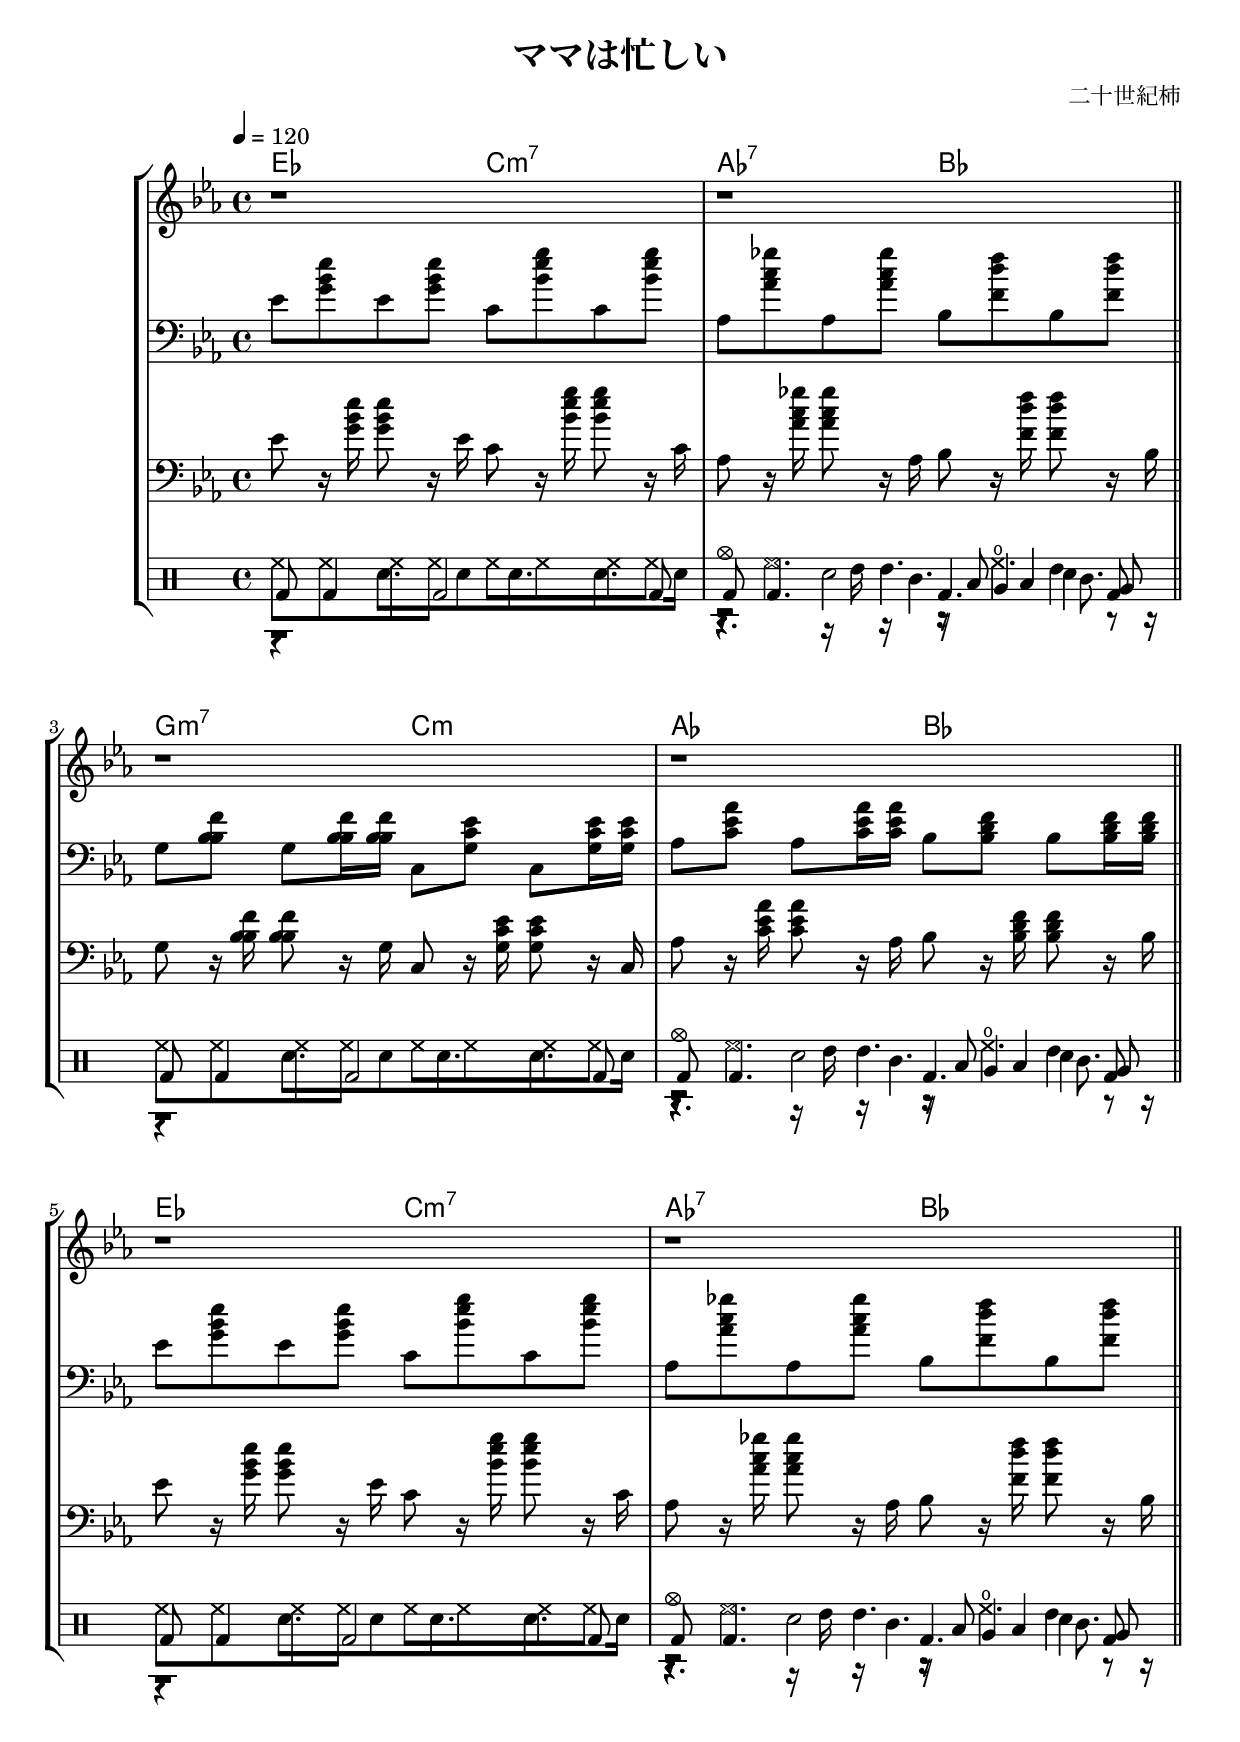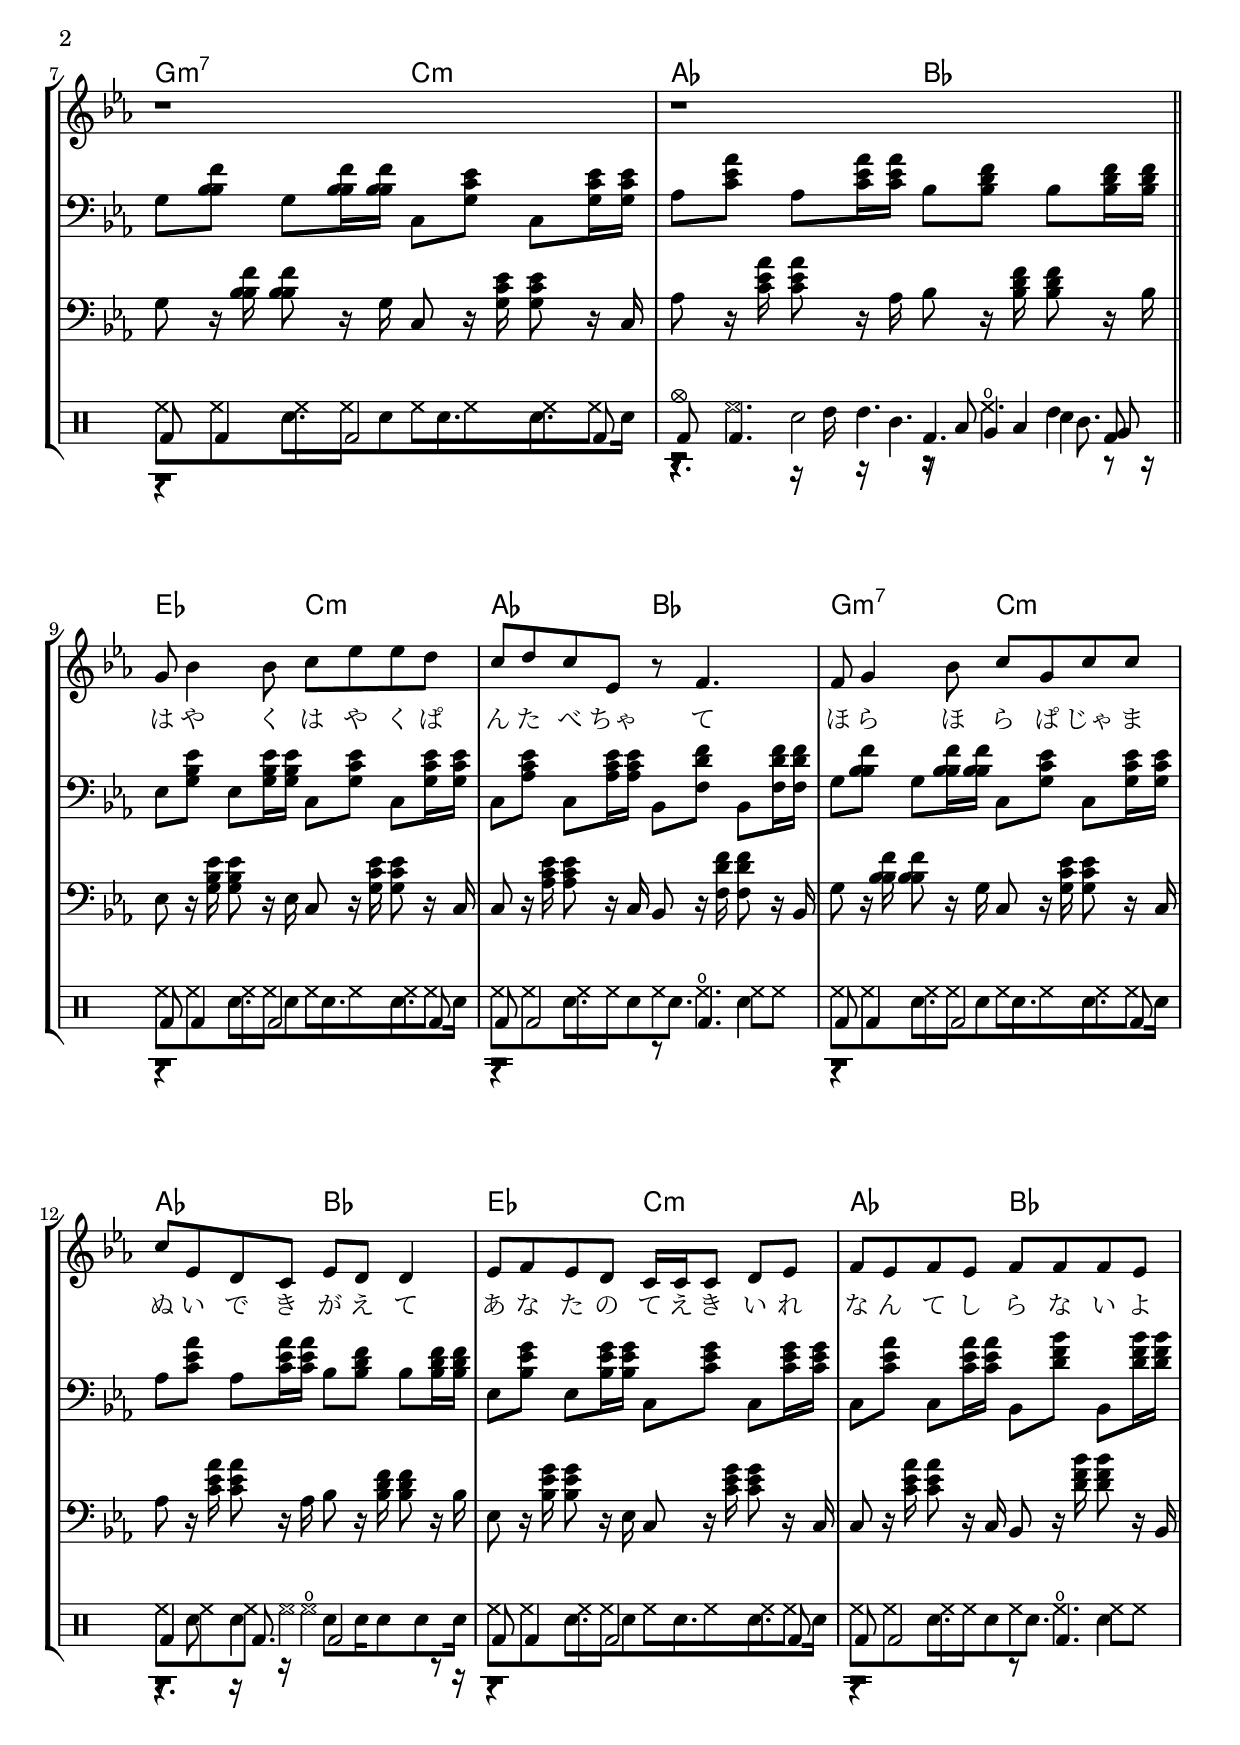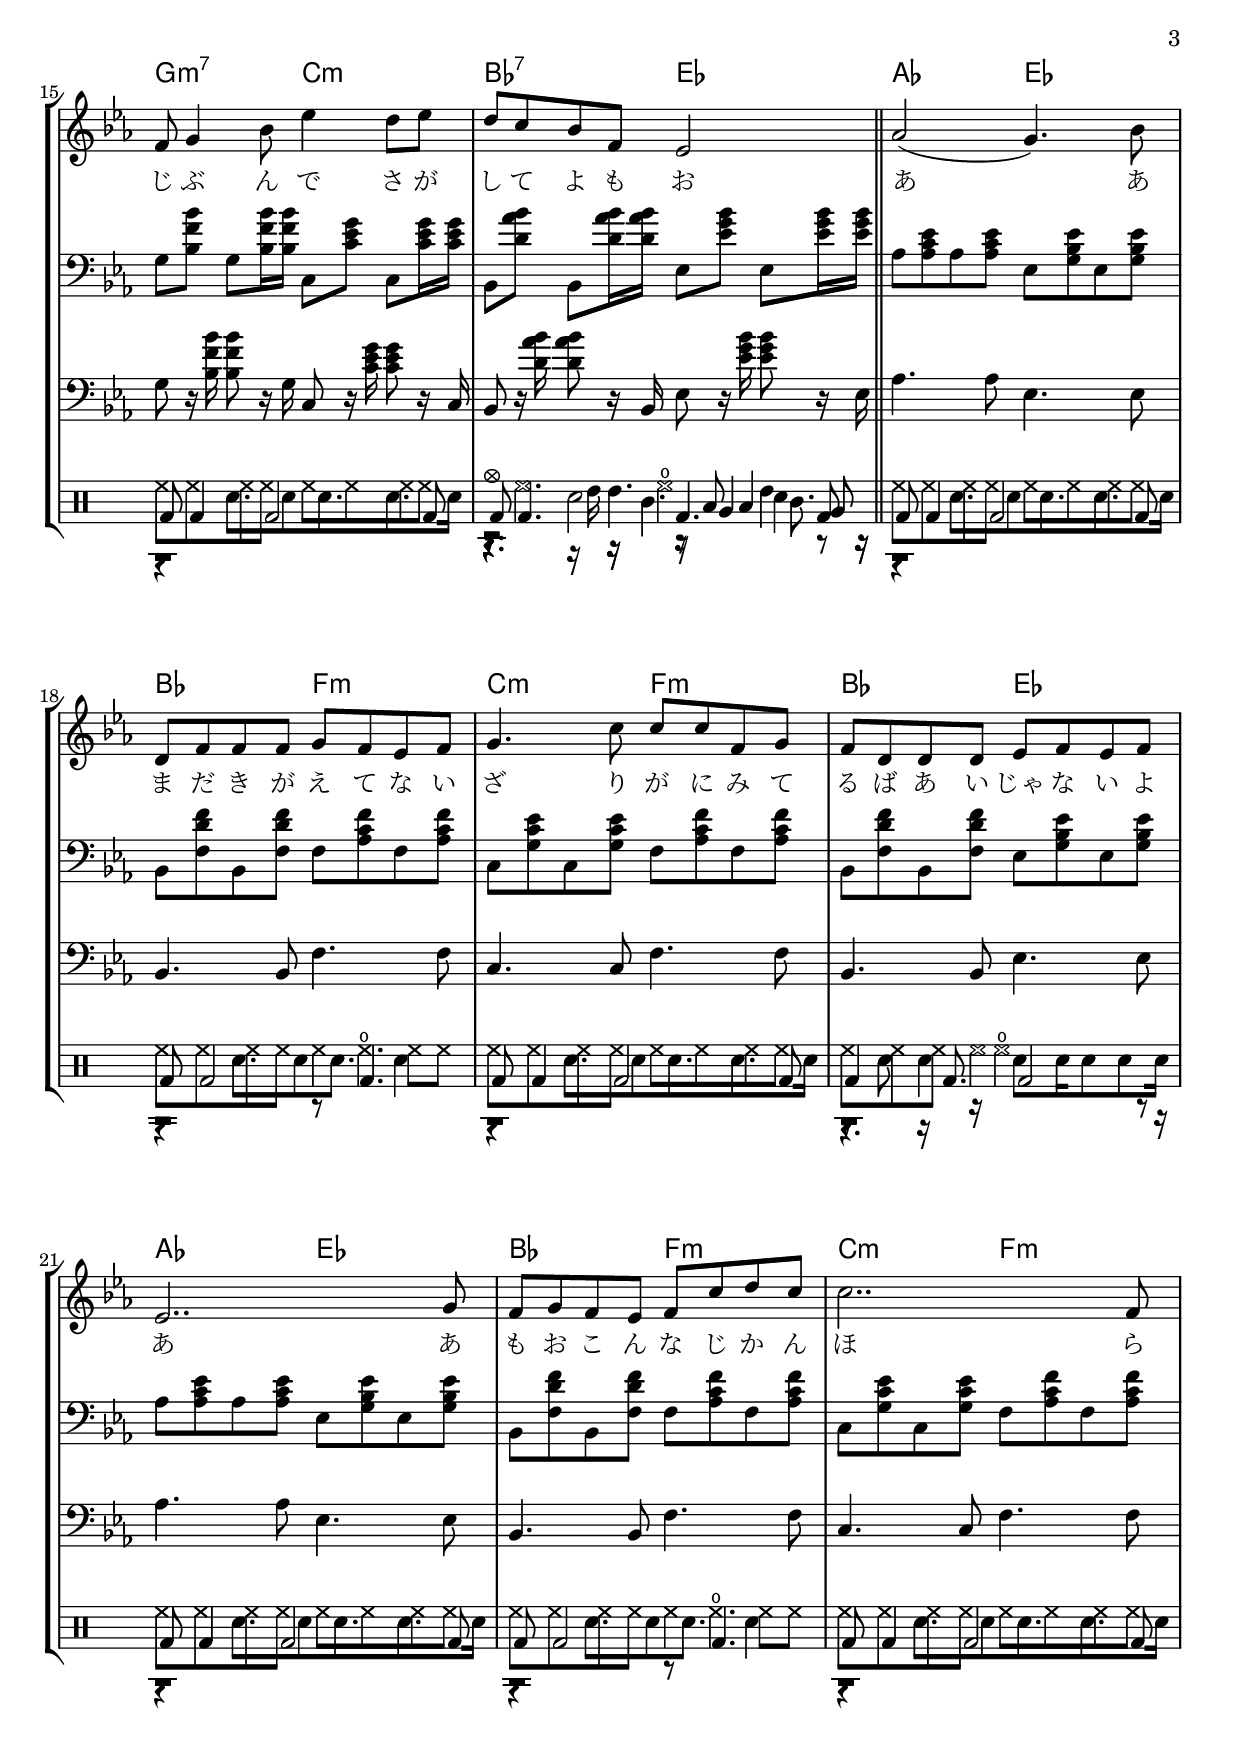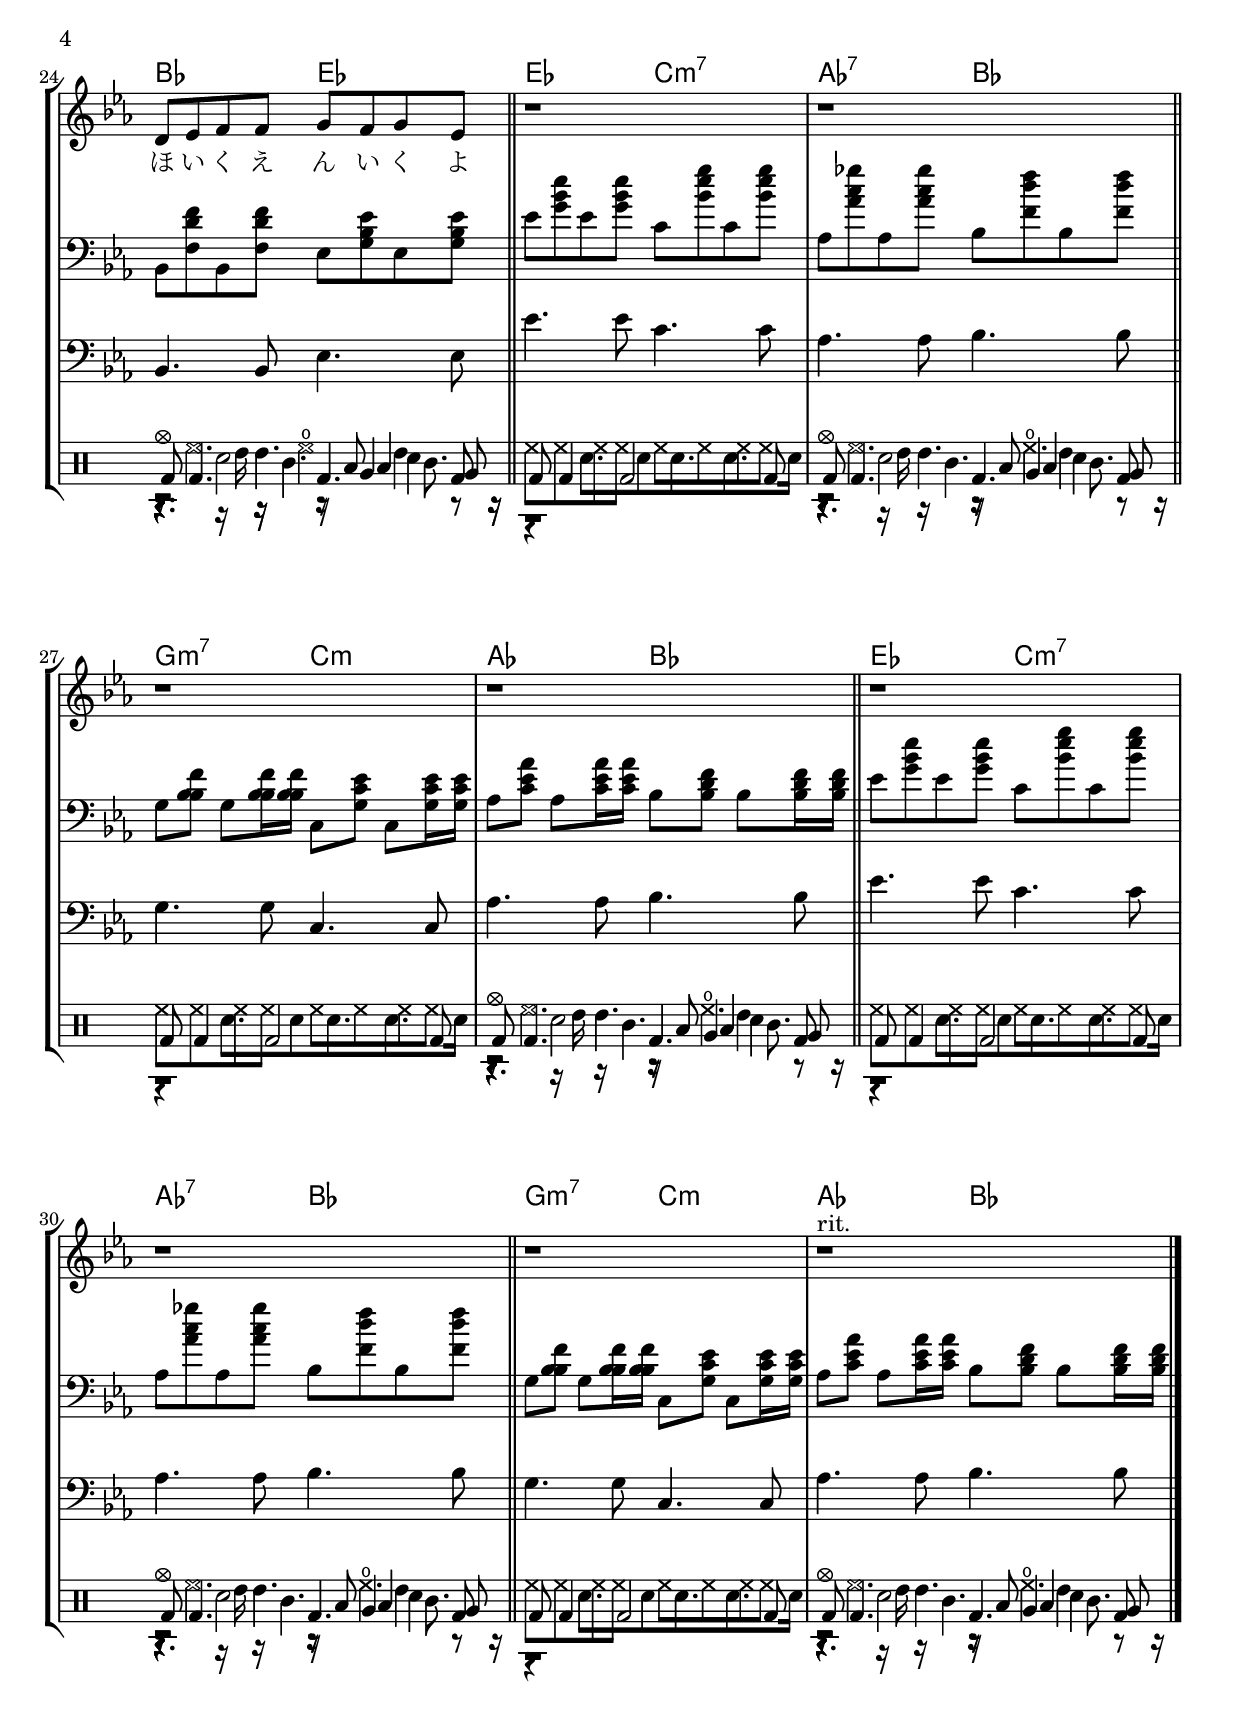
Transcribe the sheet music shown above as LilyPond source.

\version "2.12.1"

\header {
	title = \markup {ママは忙しい}
	composer = \markup \center-column {二十世紀柿}
}

harmony = \chordmode {
	es2 c:min7 as:7 bes 

	g:min7 c:m as bes 

	es c:min7 as:7 bes 

	g:min7 c:m as bes 

	es c:m as bes g:min7 c:m as bes es c:m as bes g:min7 c:m bes:7 es 

	as es bes f:m c:m f:m bes es as es bes f:m c:m f:m bes es 

	es c:min7 as:7 bes 

	g:min7 c:m as bes 

	es c:min7 as:7 bes 

	g:min7 c:m as bes 
}

melody = {
	\key es \major
	\tempo 4 = 120
	r1 | r1   
	r1 | r1   
	r1 | r1   
	r1 | r1   
	\set Staff.midiInstrument = #"fss0.42"
	 g'8  bes'4  bes'8  c''8  es''8  es''8  d''8 
	c''8  d''8  c''8  es'8  r8  f'4. 
	f'8  g'4  bes'8  c''8  g'8  c''8  c''8 
	c''8  es'8  d'8  c'8  es'8  d'8  d'4 
	es'8  f'8  es'8  d'8  c'16  c'16  c'8  d'8  es'8 
	f'8  es'8  f'8  es'8  f'8  f'8  f'8  es'8 
	f'8  g'4  bes'8  es''4  d''8  es''8 
	d''8  c''8  bes'8  f'8  es'2
	\set Staff.midiInstrument = #"fss0.42"
	 as'2  (g'4.)  bes'8 
	d'8  f'8  f'8  f'8  g'8  f'8  es'8  f'8 
	g'4.  c''8  c''8  c''8  f'8  g'8 
	f'8  d'8  d'8  d'8  es'8  f'8  es'8  f'8 
	es'2..  g'8 
	f'8  g'8  f'8  es'8  f'8  c''8  d''8  c''8 
	c''2..  f'8 
	d'8  es'8  f'8  f'8  g'8  f'8  g'8  es'8
	r1 | r1   
	r1 | r1   
	r1 | r1   
	r1 | r1^"rit." \bar "|."
}

words = \lyricmode {
	
	
	
	
	は  や  く  は  や  く  ぱ  ん  た  べ  ちゃ  て  ほ  ら  ほ  ら  ぱ  じゃ  ま  ぬ  い  で  き  が  え  て  あ  な  た  の  て  え  き  い  れ  な  ん  て  し  ら  な  い  よ  じ  ぶ  ん  で  さ  が  し  て  よ  も  お  
	あ  あ  ま  だ  き  が  え  て  な  い  ざ  り  が  に  み  て  る  ば  あ  い  じゃ  な  い  よ  あ  あ  も  お  こ  ん  な  じ  か  ん  ほ  ら  ほ  い  く  え  ん  い  く  よ  
	
	
	
	
}

tempochange = {
	\tempo 4 = 120
	r1 | r1 \bar "||"
	\tempo 4 = 120
	r1 | r1 \bar "||"
	\tempo 4 = 120
	r1 | r1 \bar "||"
	\tempo 4 = 120
	r1 | r1 \bar "||"
	\tempo 4 = 120
	r1 | r1 | r1 | r1 | r1 | r1 | r1 | r1 \bar "||"
	\tempo 4 = 120
	r1 | r1 | r1 | r1 | r1 | r1 | r1 | r1 \bar "||"
	\tempo 4 = 120
	r1 | r1 \bar "||"
	\tempo 4 = 120
	r1 | r1 \bar "||"
	\tempo 4 = 120
	r1 | r1 \bar "||"
	\tempo 4 = 120
	r1 | \tempo 4 = 90 r2 \tempo 4 = 80 r2 \bar "|."
}

mainacc = {
	\clef bass
	\set Staff.midiInstrument = #"Acoustic Guitar (nylon)"
	\key es \major
	\tempo 4 = 120
	es'8 <g' bes' es''> es' <g' bes' es''>
	c'8 <bes' es'' g''> c' <bes' es'' g''>
	as8 <as' c'' ges''> as <as' c'' ges''>
	bes8 <f' d'' f''> bes <f' d'' f''>
	\bar "||"

	\set Staff.midiInstrument = #"Acoustic Guitar (steel)"
	g8 <bes bes f'> g <bes bes f'>16 <bes bes f'>
	c8 <g c' es'> c <g c' es'>16 <g c' es'>
	as8 <c' es' as'> as <c' es' as'>16 <c' es' as'>
	bes8 <bes d' f'> bes <bes d' f'>16 <bes d' f'>
	\bar "||"

	\set Staff.midiInstrument = #"Acoustic Guitar (nylon)"
	es'8 <g' bes' es''> es' <g' bes' es''>
	c'8 <bes' es'' g''> c' <bes' es'' g''>
	as8 <as' c'' ges''> as <as' c'' ges''>
	bes8 <f' d'' f''> bes <f' d'' f''>
	\bar "||"

	\set Staff.midiInstrument = #"Acoustic Guitar (steel)"
	g8 <bes bes f'> g <bes bes f'>16 <bes bes f'>
	c8 <g c' es'> c <g c' es'>16 <g c' es'>
	as8 <c' es' as'> as <c' es' as'>16 <c' es' as'>
	bes8 <bes d' f'> bes <bes d' f'>16 <bes d' f'>
	\bar "||"

	\set Staff.midiInstrument = #"Acoustic Guitar (steel)"
	es8 <g bes es'> es <g bes es'>16 <g bes es'>
	c8 <g c' es'> c <g c' es'>16 <g c' es'>
	c8 <as c' es'> c <as c' es'>16 <as c' es'>
	bes,8 <f d' f'> bes, <f d' f'>16 <f d' f'>
	g8 <bes bes f'> g <bes bes f'>16 <bes bes f'>
	c8 <g c' es'> c <g c' es'>16 <g c' es'>
	as8 <c' es' as'> as <c' es' as'>16 <c' es' as'>
	bes8 <bes d' f'> bes <bes d' f'>16 <bes d' f'>
	es8 <bes es' g'> es <bes es' g'>16 <bes es' g'>
	c8 <c' es' g'> c <c' es' g'>16 <c' es' g'>
	c8 <c' es' as'> c <c' es' as'>16 <c' es' as'>
	bes,8 <d' f' bes'> bes, <d' f' bes'>16 <d' f' bes'>
	g8 <bes f' bes'> g <bes f' bes'>16 <bes f' bes'>
	c8 <c' es' g'> c <c' es' g'>16 <c' es' g'>
	bes,8 <d' as' bes'> bes, <d' as' bes'>16 <d' as' bes'>
	es8 <es' g' bes'> es <es' g' bes'>16 <es' g' bes'>
	\bar "||"

	\set Staff.midiInstrument = #"Acoustic Guitar (nylon)"
	as8 <as c' es'> as <as c' es'>
	es8 <g bes es'> es <g bes es'>
	bes,8 <f d' f'> bes, <f d' f'>
	f8 <as c' f'> f <as c' f'>
	c8 <g c' es'> c <g c' es'>
	f8 <as c' f'> f <as c' f'>
	bes,8 <f d' f'> bes, <f d' f'>
	es8 <g bes es'> es <g bes es'>
	as8 <as c' es'> as <as c' es'>
	es8 <g bes es'> es <g bes es'>
	bes,8 <f d' f'> bes, <f d' f'>
	f8 <as c' f'> f <as c' f'>
	c8 <g c' es'> c <g c' es'>
	f8 <as c' f'> f <as c' f'>
	bes,8 <f d' f'> bes, <f d' f'>
	es8 <g bes es'> es <g bes es'>
	\bar "||"

	\set Staff.midiInstrument = #"Acoustic Guitar (steel)"
	es'8 <g' bes' es''> es' <g' bes' es''>
	c'8 <bes' es'' g''> c' <bes' es'' g''>
	as8 <as' c'' ges''> as <as' c'' ges''>
	bes8 <f' d'' f''> bes <f' d'' f''>
	\bar "||"

	\set Staff.midiInstrument = #"Acoustic Guitar (nylon)"
	g8 <bes bes f'> g <bes bes f'>16 <bes bes f'>
	c8 <g c' es'> c <g c' es'>16 <g c' es'>
	as8 <c' es' as'> as <c' es' as'>16 <c' es' as'>
	bes8 <bes d' f'> bes <bes d' f'>16 <bes d' f'>
	\bar "||"

	\set Staff.midiInstrument = #"Acoustic Guitar (steel)"
	es'8 <g' bes' es''> es' <g' bes' es''>
	c'8 <bes' es'' g''> c' <bes' es'' g''>
	as8 <as' c'' ges''> as <as' c'' ges''>
	bes8 <f' d'' f''> bes <f' d'' f''>
	\bar "||"

	\set Staff.midiInstrument = #"Acoustic Guitar (nylon)"
	g8 <bes bes f'> g <bes bes f'>16 <bes bes f'>
	c8 <g c' es'> c <g c' es'>16 <g c' es'>
	as8 <c' es' as'> as <c' es' as'>16 <c' es' as'>
	bes8 <bes d' f'> bes <bes d' f'>16 <bes d' f'>
	\bar "|."
}

subacc = {
	\clef bass
	\set Staff.midiInstrument = #"Acoustic Bass"
	\key es \major
	\tempo 4 = 120
	es'8 r16 <g' bes' es''>16 <g' bes' es''>8 r16 es'16
	c'8 r16 <bes' es'' g''>16 <bes' es'' g''>8 r16 c'16
	as8 r16 <as' c'' ges''>16 <as' c'' ges''>8 r16 as16
	bes8 r16 <f' d'' f''>16 <f' d'' f''>8 r16 bes16
	\bar "||"

	\set Staff.midiInstrument = #"Electric Bass (finger)"
	g8 r16 <bes bes f'>16 <bes bes f'>8 r16 g16
	c8 r16 <g c' es'>16 <g c' es'>8 r16 c16
	as8 r16 <c' es' as'>16 <c' es' as'>8 r16 as16
	bes8 r16 <bes d' f'>16 <bes d' f'>8 r16 bes16
	\bar "||"

	\set Staff.midiInstrument = #"Acoustic Bass"
	es'8 r16 <g' bes' es''>16 <g' bes' es''>8 r16 es'16
	c'8 r16 <bes' es'' g''>16 <bes' es'' g''>8 r16 c'16
	as8 r16 <as' c'' ges''>16 <as' c'' ges''>8 r16 as16
	bes8 r16 <f' d'' f''>16 <f' d'' f''>8 r16 bes16
	\bar "||"

	\set Staff.midiInstrument = #"Electric Bass (finger)"
	g8 r16 <bes bes f'>16 <bes bes f'>8 r16 g16
	c8 r16 <g c' es'>16 <g c' es'>8 r16 c16
	as8 r16 <c' es' as'>16 <c' es' as'>8 r16 as16
	bes8 r16 <bes d' f'>16 <bes d' f'>8 r16 bes16
	\bar "||"

	\set Staff.midiInstrument = #"Electric Bass (finger)"
	es8 r16 <g bes es'>16 <g bes es'>8 r16 es16
	c8 r16 <g c' es'>16 <g c' es'>8 r16 c16
	c8 r16 <as c' es'>16 <as c' es'>8 r16 c16
	bes,8 r16 <f d' f'>16 <f d' f'>8 r16 bes,16
	g8 r16 <bes bes f'>16 <bes bes f'>8 r16 g16
	c8 r16 <g c' es'>16 <g c' es'>8 r16 c16
	as8 r16 <c' es' as'>16 <c' es' as'>8 r16 as16
	bes8 r16 <bes d' f'>16 <bes d' f'>8 r16 bes16
	es8 r16 <bes es' g'>16 <bes es' g'>8 r16 es16
	c8 r16 <c' es' g'>16 <c' es' g'>8 r16 c16
	c8 r16 <c' es' as'>16 <c' es' as'>8 r16 c16
	bes,8 r16 <d' f' bes'>16 <d' f' bes'>8 r16 bes,16
	g8 r16 <bes f' bes'>16 <bes f' bes'>8 r16 g16
	c8 r16 <c' es' g'>16 <c' es' g'>8 r16 c16
	bes,8 r16 <d' as' bes'>16 <d' as' bes'>8 r16 bes,16
	es8 r16 <es' g' bes'>16 <es' g' bes'>8 r16 es16
	\bar "||"

	\set Staff.midiInstrument = #"Acoustic Bass"
	as4.as8
	es4.es8
	bes,4.bes,8
	f4.f8
	c4.c8
	f4.f8
	bes,4.bes,8
	es4.es8
	as4.as8
	es4.es8
	bes,4.bes,8
	f4.f8
	c4.c8
	f4.f8
	bes,4.bes,8
	es4.es8
	\bar "||"

	\set Staff.midiInstrument = #"Acoustic Bass"
	es'4.es'8
	c'4.c'8
	as4.as8
	bes4.bes8
	\bar "||"

	\set Staff.midiInstrument = #"Electric Bass (finger)"
	g4.g8
	c4.c8
	as4.as8
	bes4.bes8
	\bar "||"

	\set Staff.midiInstrument = #"Acoustic Bass"
	es'4.es'8
	c'4.c'8
	as4.as8
	bes4.bes8
	\bar "||"

	\set Staff.midiInstrument = #"Electric Bass (finger)"
	g4.g8
	c4.c8
	as4.as8
	bes4.bes8
	\bar "|."
}

percA = {
	\drummode {
	hh8 hh8 hh8 hh8 hh8 hh8 hh8 hh8  |r8 hh2. r8  \bar "||"
	hh8 hh8 hh8 hh8 hh8 hh8 hh8 hh8  |r8 hh2. r8  \bar "||"
	hh8 hh8 hh8 hh8 hh8 hh8 hh8 hh8  |r8 hh2. r8  \bar "||"
	hh8 hh8 hh8 hh8 hh8 hh8 hh8 hh8  |r8 hh2. r8  \bar "||"
	hh8 hh8 hh8 hh8 hh8 hh8 hh8 hh8  |hh8 hh8 hh8 hh8 hh4 hh8 hh8  |hh8 hh8 hh8 hh8 hh8 hh8 hh8 hh8  |hh8 hh8 hh8 hh2 r8  |hh8 hh8 hh8 hh8 hh8 hh8 hh8 hh8  |hh8 hh8 hh8 hh8 hh4 hh8 hh8  |hh8 hh8 hh8 hh8 hh8 hh8 hh8 hh8  |r8 hh2. r8  \bar "||"
	hh8 hh8 hh8 hh8 hh8 hh8 hh8 hh8  |hh8 hh8 hh8 hh8 hh4 hh8 hh8  |hh8 hh8 hh8 hh8 hh8 hh8 hh8 hh8  |hh8 hh8 hh8 hh2 r8  |hh8 hh8 hh8 hh8 hh8 hh8 hh8 hh8  |hh8 hh8 hh8 hh8 hh4 hh8 hh8  |hh8 hh8 hh8 hh8 hh8 hh8 hh8 hh8  |r8 hh2. r8  \bar "||"
	hh8 hh8 hh8 hh8 hh8 hh8 hh8 hh8  |r8 hh2. r8  \bar "||"
	hh8 hh8 hh8 hh8 hh8 hh8 hh8 hh8  |r8 hh2. r8  \bar "||"
	hh8 hh8 hh8 hh8 hh8 hh8 hh8 hh8  |r8 hh2. r8  \bar "||"
	hh8 hh8 hh8 hh8 hh8 hh8 hh8 hh8  |r8 hh2. r8  \bar "|."
	}
}

percB = {
	\drummode {
	r4 sn8. sn8 sn8. sn8. sn16  |r4 sn2 sn4  \bar "||"
	r4 sn8. sn8 sn8. sn8. sn16  |r4 sn2 sn4  \bar "||"
	r4 sn8. sn8 sn8. sn8. sn16  |r4 sn2 sn4  \bar "||"
	r4 sn8. sn8 sn8. sn8. sn16  |r4 sn2 sn4  \bar "||"
	r4 sn8. sn8 sn8. sn8. sn16  |r4 sn8. sn8 sn8. sn4  |r4 sn8. sn8 sn8. sn8. sn16  |r8 sn8 sn4 sn8 sn16 sn8 sn8 sn16  |r4 sn8. sn8 sn8. sn8. sn16  |r4 sn8. sn8 sn8. sn4  |r4 sn8. sn8 sn8. sn8. sn16  |r4 sn2 sn4  \bar "||"
	r4 sn8. sn8 sn8. sn8. sn16  |r4 sn8. sn8 sn8. sn4  |r4 sn8. sn8 sn8. sn8. sn16  |r8 sn8 sn4 sn8 sn16 sn8 sn8 sn16  |r4 sn8. sn8 sn8. sn8. sn16  |r4 sn8. sn8 sn8. sn4  |r4 sn8. sn8 sn8. sn8. sn16  |r4 sn2 sn4  \bar "||"
	r4 sn8. sn8 sn8. sn8. sn16  |r4 sn2 sn4  \bar "||"
	r4 sn8. sn8 sn8. sn8. sn16  |r4 sn2 sn4  \bar "||"
	r4 sn8. sn8 sn8. sn8. sn16  |r4 sn2 sn4  \bar "||"
	r4 sn8. sn8 sn8. sn8. sn16  |r4 sn2 sn4  \bar "|."
	}
}

percC = {
	\drummode {
	bd8 bd4 bd2 bd8  |bd8 bd4. bd4. bd8  \bar "||"
	bd8 bd4 bd2 bd8  |bd8 bd4. bd4. bd8  \bar "||"
	bd8 bd4 bd2 bd8  |bd8 bd4. bd4. bd8  \bar "||"
	bd8 bd4 bd2 bd8  |bd8 bd4. bd4. bd8  \bar "||"
	bd8 bd4 bd2 bd8  |bd8 bd2 bd4.  |bd8 bd4 bd2 bd8  |bd4 r16 bd8. bd2  |bd8 bd4 bd2 bd8  |bd8 bd2 bd4.  |bd8 bd4 bd2 bd8  |bd8 bd4. bd4. bd8  \bar "||"
	bd8 bd4 bd2 bd8  |bd8 bd2 bd4.  |bd8 bd4 bd2 bd8  |bd4 r16 bd8. bd2  |bd8 bd4 bd2 bd8  |bd8 bd2 bd4.  |bd8 bd4 bd2 bd8  |bd8 bd4. bd4. bd8  \bar "||"
	bd8 bd4 bd2 bd8  |bd8 bd4. bd4. bd8  \bar "||"
	bd8 bd4 bd2 bd8  |bd8 bd4. bd4. bd8  \bar "||"
	bd8 bd4 bd2 bd8  |bd8 bd4. bd4. bd8  \bar "||"
	bd8 bd4 bd2 bd8  |bd8 bd4. bd4. bd8  \bar "|."
	}
}

percD = {
	\drummode {
	r1  |r2 r8 hho4.  \bar "||"
	r1  |r2 r8 hho4.  \bar "||"
	r1  |r2 r8 hho4.  \bar "||"
	r1  |r2 r8 hho4.  \bar "||"
	r1  |r2 r8 hho4.  |r1  |r4. r16 hho2 r16  |r1  |r2 r8 hho4.  |r1  |r4. r16 hho2 r16  \bar "||"
	r1  |r2 r8 hho4.  |r1  |r4. r16 hho2 r16  |r1  |r2 r8 hho4.  |r1  |r4. r16 hho2 r16  \bar "||"
	r1  |r2 r8 hho4.  \bar "||"
	r1  |r2 r8 hho4.  \bar "||"
	r1  |r2 r8 hho4.  \bar "||"
	r1  |r2 r8 hho4.  \bar "|."
	}
}

percE = {
	\drummode {
	r1 |cymc1  \bar "||"
	r1 |cymc1  \bar "||"
	r1 |cymc1  \bar "||"
	r1 |cymc1  \bar "||"
	r1 |r1 |r1 |r1 |r1 |r1 |r1 |cymc1  \bar "||"
	r1 |r1 |r1 |r1 |r1 |r1 |r1 |cymc1  \bar "||"
	r1 |cymc1  \bar "||"
	r1 |cymc1  \bar "||"
	r1 |cymc1  \bar "||"
	r1 |cymc1  \bar "|."
	}
}

percF = {
	\drummode {
	r1 |r4 r16 tommh16 tommh4. tommh4  \bar "||"
	r1 |r4 r16 tommh16 tommh4. tommh4  \bar "||"
	r1 |r4 r16 tommh16 tommh4. tommh4  \bar "||"
	r1 |r4 r16 tommh16 tommh4. tommh4  \bar "||"
	r1 |r1 |r1 |r1 |r1 |r1 |r1 |r4 r16 tommh16 tommh4. tommh4  \bar "||"
	r1 |r1 |r1 |r1 |r1 |r1 |r1 |r4 r16 tommh16 tommh4. tommh4  \bar "||"
	r1 |r4 r16 tommh16 tommh4. tommh4  \bar "||"
	r1 |r4 r16 tommh16 tommh4. tommh4  \bar "||"
	r1 |r4 r16 tommh16 tommh4. tommh4  \bar "||"
	r1 |r4 r16 tommh16 tommh4. tommh4  \bar "|."
	}
}

percG = {
	\drummode {
	r1 |r4. r16 tomml4. tomml8.  \bar "||"
	r1 |r4. r16 tomml4. tomml8.  \bar "||"
	r1 |r4. r16 tomml4. tomml8.  \bar "||"
	r1 |r4. r16 tomml4. tomml8.  \bar "||"
	r1 |r1 |r1 |r1 |r1 |r1 |r1 |r4. r16 tomml4. tomml8.  \bar "||"
	r1 |r1 |r1 |r1 |r1 |r1 |r1 |r4. r16 tomml4. tomml8.  \bar "||"
	r1 |r4. r16 tomml4. tomml8.  \bar "||"
	r1 |r4. r16 tomml4. tomml8.  \bar "||"
	r1 |r4. r16 tomml4. tomml8.  \bar "||"
	r1 |r4. r16 tomml4. tomml8.  \bar "|."
	}
}

percH = {
	\drummode {
	r1 |r2 r16 toml8 toml4 r16  \bar "||"
	r1 |r2 r16 toml8 toml4 r16  \bar "||"
	r1 |r2 r16 toml8 toml4 r16  \bar "||"
	r1 |r2 r16 toml8 toml4 r16  \bar "||"
	r1 |r1 |r1 |r1 |r1 |r1 |r1 |r2 r16 toml8 toml4 r16  \bar "||"
	r1 |r1 |r1 |r1 |r1 |r1 |r1 |r2 r16 toml8 toml4 r16  \bar "||"
	r1 |r2 r16 toml8 toml4 r16  \bar "||"
	r1 |r2 r16 toml8 toml4 r16  \bar "||"
	r1 |r2 r16 toml8 toml4 r16  \bar "||"
	r1 |r2 r16 toml8 toml4 r16  \bar "|."
	}
}

percI = {
	\drummode {
	r1 |r2 r8 tomfh4 tomfh8  \bar "||"
	r1 |r2 r8 tomfh4 tomfh8  \bar "||"
	r1 |r2 r8 tomfh4 tomfh8  \bar "||"
	r1 |r2 r8 tomfh4 tomfh8  \bar "||"
	r1 |r1 |r1 |r1 |r1 |r1 |r1 |r2 r8 tomfh4 tomfh8  \bar "||"
	r1 |r1 |r1 |r1 |r1 |r1 |r1 |r2 r8 tomfh4 tomfh8  \bar "||"
	r1 |r2 r8 tomfh4 tomfh8  \bar "||"
	r1 |r2 r8 tomfh4 tomfh8  \bar "||"
	r1 |r2 r8 tomfh4 tomfh8  \bar "||"
	r1 |r2 r8 tomfh4 tomfh8  \bar "|."
	}
}

\score {
	<<
		\new StaffGroup <<
			\new ChordNames {\harmony}
			\new Voice = "melody" {\melody}
			\new Lyrics \lyricsto "melody" \words
			\new Staff = "mainacc" {\mainacc}
			\new Staff = "subacc" {\subacc}
			\new DrumStaff <<
				\new DrumVoice {\percA}
				\new DrumVoice {\percB}
				\new DrumVoice {\percC}
				\new DrumVoice {\percD}
				\new DrumVoice {\percE}
				\new DrumVoice {\percF}
				\new DrumVoice {\percG}
				\new DrumVoice {\percH}
				\new DrumVoice {\percI}
			>>
		>>
	>>
	\layout { }
}
